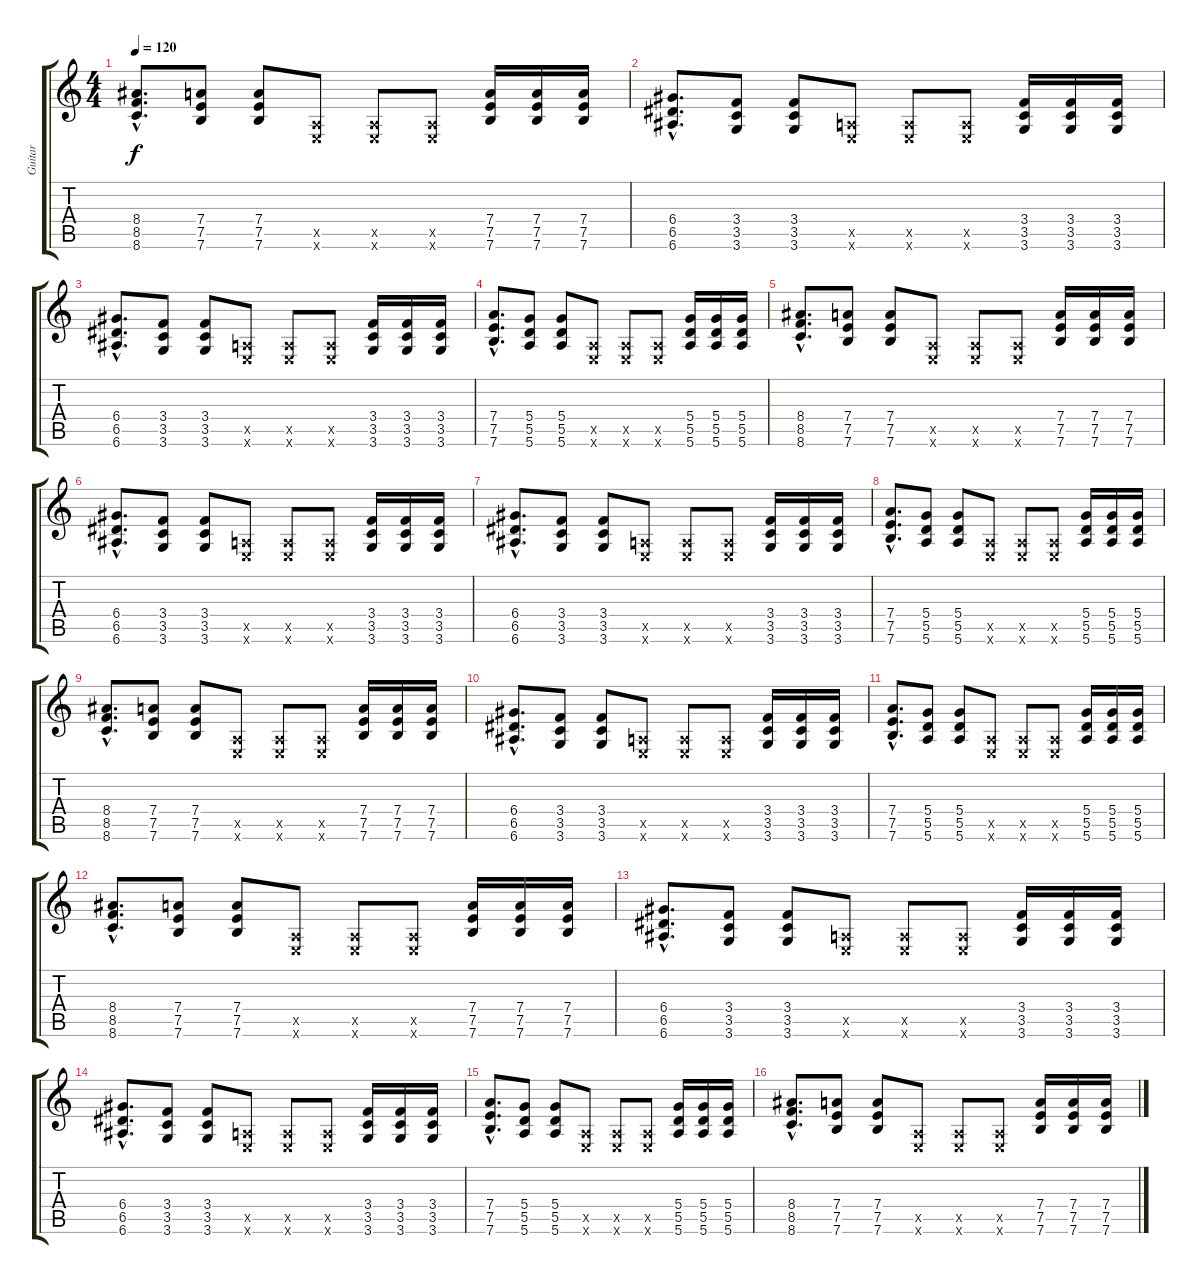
\track ("Guitar" "Guitar") {instrument overdrivenguitar}
\staff {score tabs}
\tuning (E4 B3 G3 D3 A2 E2) {hide}
\ts (4 4)
\tempo 120
\clef g2
\ks c
(8.4{hac} 8.5{hac} 8.6{hac}).8{d dy f} (7.4 7.5 7.6).8 (7.4 7.5 7.6).8 (0.5{x} 0.6{x}).8 (0.5{x} 0.6{x}).8 (0.5{x} 0.6{x}).8 (7.4 7.5 7.6).16 (7.4 7.5 7.6).16 (7.4 7.5 7.6).16 |
(6.4{hac} 6.5{hac} 6.6{hac}).8{d} (3.4 3.5 3.6).8 (3.4 3.5 3.6).8 (0.5{x} 0.6{x}).8 (0.5{x} 0.6{x}).8 (0.5{x} 0.6{x}).8 (3.4 3.5 3.6).16 (3.4 3.5 3.6).16 (3.4 3.5 3.6).16 |
(6.4{hac} 6.5{hac} 6.6{hac}).8{d} (3.4 3.5 3.6).8 (3.4 3.5 3.6).8 (0.5{x} 0.6{x}).8 (0.5{x} 0.6{x}).8 (0.5{x} 0.6{x}).8 (3.4 3.5 3.6).16 (3.4 3.5 3.6).16 (3.4 3.5 3.6).16 |
(7.4{hac} 7.5{hac} 7.6{hac}).8{d} (5.4 5.5 5.6).8 (5.4 5.5 5.6).8 (0.5{x} 0.6{x}).8 (0.5{x} 0.6{x}).8 (0.5{x} 0.6{x}).8 (5.4 5.5 5.6).16 (5.4 5.5 5.6).16 (5.4 5.5 5.6).16 |
(8.4{hac} 8.5{hac} 8.6{hac}).8{d} (7.4 7.5 7.6).8 (7.4 7.5 7.6).8 (0.5{x} 0.6{x}).8 (0.5{x} 0.6{x}).8 (0.5{x} 0.6{x}).8 (7.4 7.5 7.6).16 (7.4 7.5 7.6).16 (7.4 7.5 7.6).16 |
(6.4{hac} 6.5{hac} 6.6{hac}).8{d} (3.4 3.5 3.6).8 (3.4 3.5 3.6).8 (0.5{x} 0.6{x}).8 (0.5{x} 0.6{x}).8 (0.5{x} 0.6{x}).8 (3.4 3.5 3.6).16 (3.4 3.5 3.6).16 (3.4 3.5 3.6).16 |
(6.4{hac} 6.5{hac} 6.6{hac}).8{d} (3.4 3.5 3.6).8 (3.4 3.5 3.6).8 (0.5{x} 0.6{x}).8 (0.5{x} 0.6{x}).8 (0.5{x} 0.6{x}).8 (3.4 3.5 3.6).16 (3.4 3.5 3.6).16 (3.4 3.5 3.6).16 |
(7.4{hac} 7.5{hac} 7.6{hac}).8{d} (5.4 5.5 5.6).8 (5.4 5.5 5.6).8 (0.5{x} 0.6{x}).8 (0.5{x} 0.6{x}).8 (0.5{x} 0.6{x}).8 (5.4 5.5 5.6).16 (5.4 5.5 5.6).16 (5.4 5.5 5.6).16 |
(8.4{hac} 8.5{hac} 8.6{hac}).8{d} (7.4 7.5 7.6).8 (7.4 7.5 7.6).8 (0.5{x} 0.6{x}).8 (0.5{x} 0.6{x}).8 (0.5{x} 0.6{x}).8 (7.4 7.5 7.6).16 (7.4 7.5 7.6).16 (7.4 7.5 7.6).16 |
(6.4{hac} 6.5{hac} 6.6{hac}).8{d} (3.4 3.5 3.6).8 (3.4 3.5 3.6).8 (0.5{x} 0.6{x}).8 (0.5{x} 0.6{x}).8 (0.5{x} 0.6{x}).8 (3.4 3.5 3.6).16 (3.4 3.5 3.6).16 (3.4 3.5 3.6).16 |
(7.4{hac} 7.5{hac} 7.6{hac}).8{d} (5.4 5.5 5.6).8 (5.4 5.5 5.6).8 (0.5{x} 0.6{x}).8 (0.5{x} 0.6{x}).8 (0.5{x} 0.6{x}).8 (5.4 5.5 5.6).16 (5.4 5.5 5.6).16 (5.4 5.5 5.6).16 |
(8.4{hac} 8.5{hac} 8.6{hac}).8{d} (7.4 7.5 7.6).8 (7.4 7.5 7.6).8 (0.5{x} 0.6{x}).8 (0.5{x} 0.6{x}).8 (0.5{x} 0.6{x}).8 (7.4 7.5 7.6).16 (7.4 7.5 7.6).16 (7.4 7.5 7.6).16 |
(6.4{hac} 6.5{hac} 6.6{hac}).8{d} (3.4 3.5 3.6).8 (3.4 3.5 3.6).8 (0.5{x} 0.6{x}).8 (0.5{x} 0.6{x}).8 (0.5{x} 0.6{x}).8 (3.4 3.5 3.6).16 (3.4 3.5 3.6).16 (3.4 3.5 3.6).16 |
(6.4{hac} 6.5{hac} 6.6{hac}).8{d} (3.4 3.5 3.6).8 (3.4 3.5 3.6).8 (0.5{x} 0.6{x}).8 (0.5{x} 0.6{x}).8 (0.5{x} 0.6{x}).8 (3.4 3.5 3.6).16 (3.4 3.5 3.6).16 (3.4 3.5 3.6).16 |
(7.4{hac} 7.5{hac} 7.6{hac}).8{d} (5.4 5.5 5.6).8 (5.4 5.5 5.6).8 (0.5{x} 0.6{x}).8 (0.5{x} 0.6{x}).8 (0.5{x} 0.6{x}).8 (5.4 5.5 5.6).16 (5.4 5.5 5.6).16 (5.4 5.5 5.6).16 |
(8.4{hac} 8.5{hac} 8.6{hac}).8{d} (7.4 7.5 7.6).8 (7.4 7.5 7.6).8 (0.5{x} 0.6{x}).8 (0.5{x} 0.6{x}).8 (0.5{x} 0.6{x}).8 (7.4 7.5 7.6).16 (7.4 7.5 7.6).16 (7.4 7.5 7.6).16
